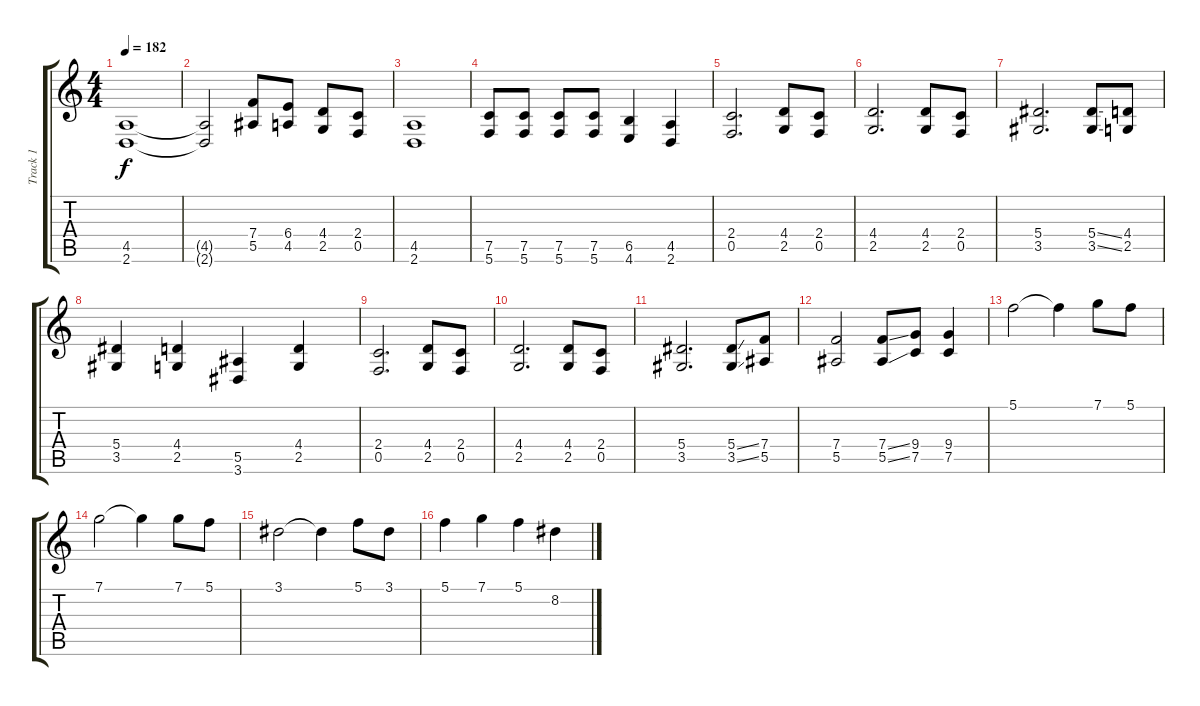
\track ("Track 1" "Track 1") {instrument distortionguitar}
\staff {score tabs}
\tuning (C4 G3 Eb3 Bb2 F2 C2) {hide}
\ts (4 4)
\tempo 182
\clef g2
\ks c
(4.5 2.6).1{dy f} |
(4.5{t} 2.6{t}).2 (7.4 5.5).8 (6.4 4.5).8 (4.4 2.5).8 (2.4 0.5).8 |
(4.5 2.6).1 |
(7.5 5.6).8 (7.5 5.6).8 (7.5 5.6).8 (7.5 5.6).8 (6.5 4.6).4 (4.5 2.6).4 |
(2.4 0.5).2{d} (4.4 2.5).8 (2.4 0.5).8 |
(4.4 2.5).2{d} (4.4 2.5).8 (2.4 0.5).8 |
(5.4 3.5).2{d} (5.4{ss} 3.5{ss}).8 (4.4 2.5).8 |
(5.4 3.5).4 (4.4 2.5).4 (5.5 3.6).4 (4.4 2.5).4 |
(2.4 0.5).2{d} (4.4 2.5).8 (2.4 0.5).8 |
(4.4 2.5).2{d} (4.4 2.5).8 (2.4 0.5).8 |
(5.4 3.5).2{d} (5.4{ss} 3.5{ss}).8 (7.4 5.5).8 |
(7.4 5.5).2 (7.4{ss} 5.5{ss}).8 (9.4 7.5).8 (9.4 7.5).4 |
5.1.2 5.1{t}.4 7.1.8 5.1.8 |
7.1.2 7.1{t}.4 7.1.8 5.1.8 |
3.1.2 3.1{t}.4 5.1.8 3.1.8 |
5.1.4 7.1.4 5.1.4 8.2.4
